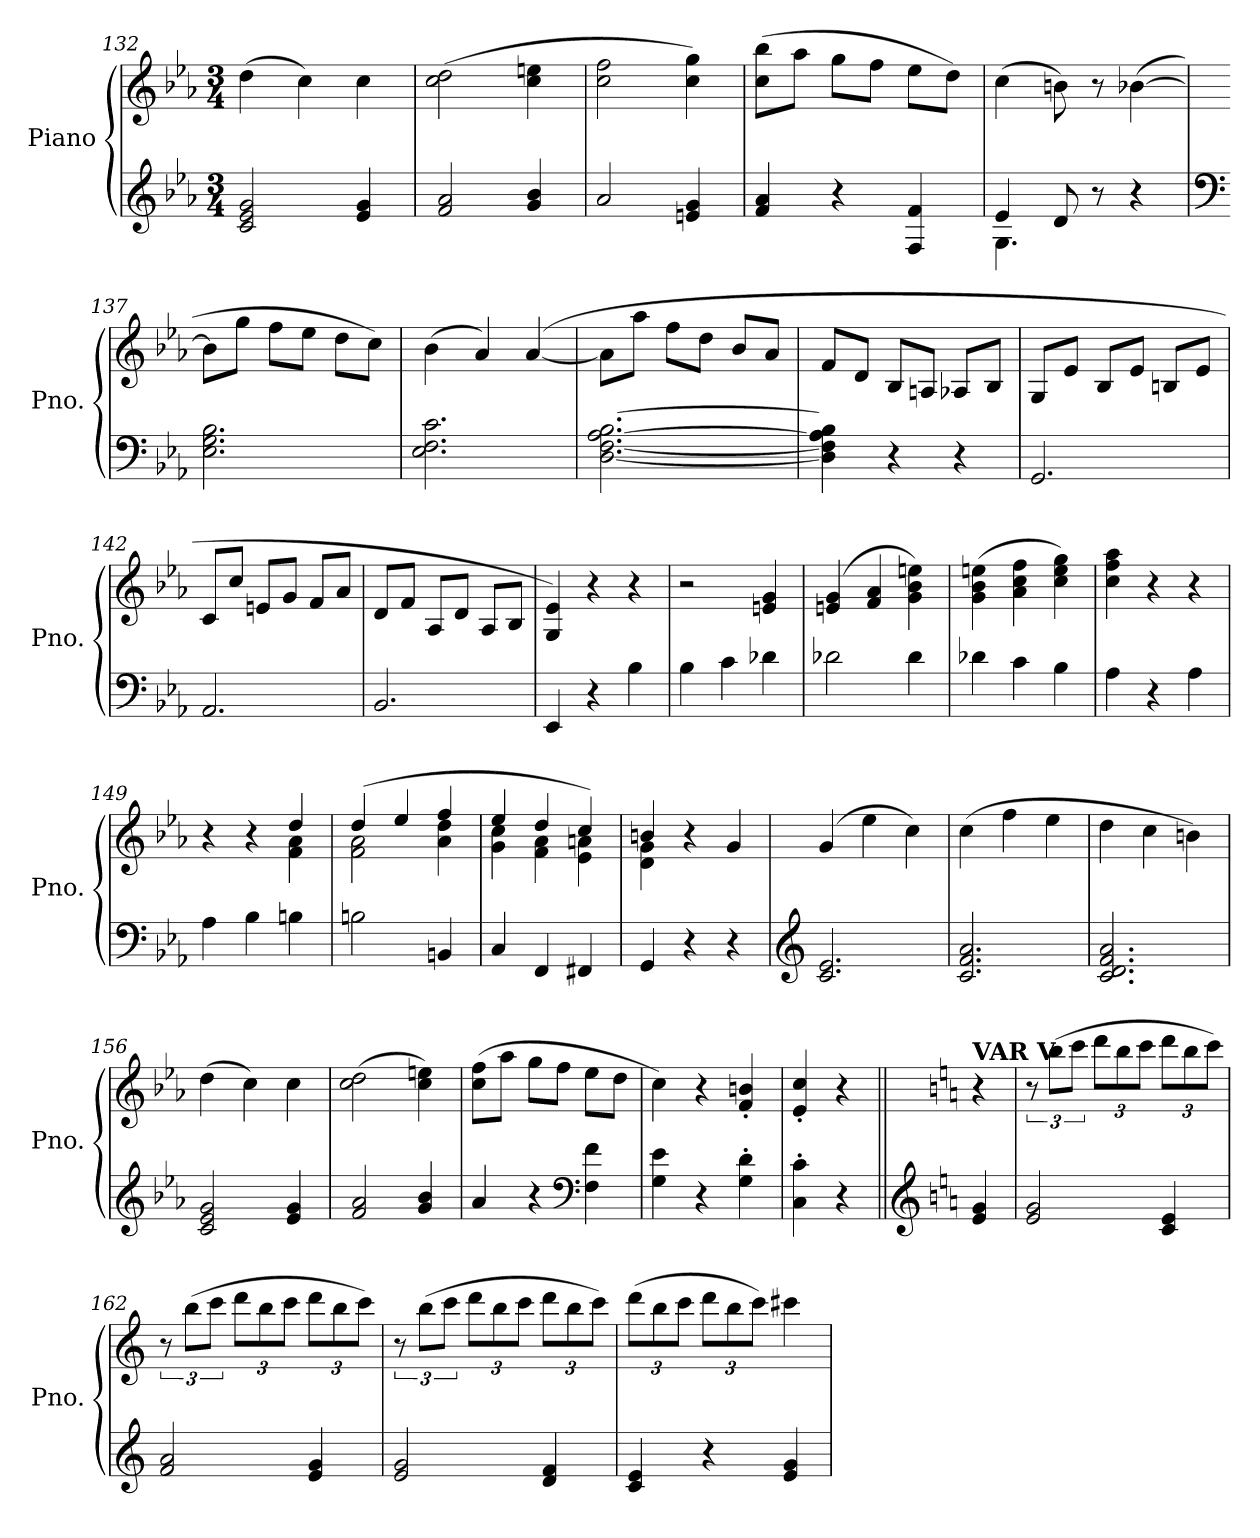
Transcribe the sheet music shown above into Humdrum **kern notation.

**kern	**kern
*part1	*part1
*staff2	*staff1
*I"Piano	*
*I'Pno.	*
*clefG2	*clefG2
*k[b-e-a-]	*k[b-e-a-]
*M3/4	*M3/4
=132	=132
2c/ 2e-/ 2g/	(>4dd\
.	4cc\)
4e-/ 4g/	4cc\
=133	=133
2f/ 2a-/	(>2cc\ 2dd\
4g/ 4b-/	4cc\ 4een\
=134	=134
2a-/	2cc\ 2ff\
4en/ 4g/	4cc\ 4gg\)
=135	=135
4f/ 4a-/	(>8cc\ 8bb-\L
.	8aa-\J
4r	8gg\L
.	8ff\J
4F/ 4f/	8ee-\L
.	8dd\J)
=136	=136
*^	*
4e-/	4.G\	(>4cc\
8d/	.	8bn\)
8r	4.ryy	8r
4r	.	(>[4b-X\
*v	*v	*
=137	=137
*clefF4	*
2.E-\ 2.G\ 2.B-\	8b-\L]
.	8gg\J
.	8ff\L
.	8ee-\J
.	8dd\L
.	8cc\J)
=138	=138
2.E-\ 2.F\ 2.c\	(>4b-\
.	4a-/)
.	(>[4a-/
!!LO:LB:g=z
=139	=139
[2.D\ [2.F\ [2.A-\ [2.B-\	8a-\L]
.	8aa-\J
.	8ff\L
.	8dd\J
.	8b-/L
.	8a-/J
=140	=140
4D\] 4F\] 4A-\] 4B-\]	8f/L
.	8d/J
4r	8B-/L
.	8An/J
4r	8A-X/L
.	8B-/J
=141	=141
2.GG/	8G/L
.	8e-/J
.	8B-/L
.	8e-/J
.	8Bn/L
.	8e-/J
=142	=142
2.AA-/	8c/L
.	8cc/J
.	8en/L
.	8g/J
.	8f/L
.	8a-/J
=143	=143
2.BB-/	8d/L
.	8f/J
.	8A-/L
.	8d/J
.	8A-/L
.	8B-/J
=144	=144
4EE-/	4G/ 4e-/)
4r	4r
4B-\	4r
=145	=145
4B-\	2r
4c\	.
4d-X\	4en/ 4g/
!!LO:LB:g=z
=146	=146
2d-X\	(>4en/ 4g/
.	4f/ 4a-/
4d-\	4g\ 4b-\ 4een\)
=147	=147
4d-X\	(>4g\ 4b-\ 4een\
4c\	4a-\ 4cc\ 4ff\
4B-\	4cc\ 4ee\ 4gg\)
=148	=148
4A-\	4cc\ 4ff\ 4aa-\
4r	4r
4A-\	4r
=149	=149
*	*^
4A-\	4r	2ryy
4B-\	4r	.
4Bn\	4dd/	4f\ 4a-\
=150	=150	=150
2Bn\	(>4dd/	2f\ 2a-\
.	4ee-/	.
4BBn/	4ff/	4a-\ 4dd\
=151	=151	=151
4C/	4ee-/	4g\ 4cc\
4FF/	4dd/	4f\ 4a-\
4FF#X/	4cc/)	4e-\ 4an\
=152	=152	=152
4GG/	4bn/	4d\ 4g\
4r	4r	2ryy
4r	4g/	.
*	*v	*v
=153	=153
*clefG2	*
2.c/ 2.e-/	(>4g/
.	4ee-\
.	4cc\)
=154	=154
2.c/ 2.f/ 2.a-/	(>4cc\
.	4ff\
.	4ee-\
=155	=155
2.c/ 2.d/ 2.f/ 2.a-/	4dd\
.	4cc\
.	4bn\)
=156	=156
2c/ 2e-/ 2g/	(>4dd\
.	4cc\)
4e-/ 4g/	4cc\
!!LO:LB:g=z
=157	=157
2f/ 2a-/	(>2cc\ 2dd\
4g/ 4b-/	4cc\ 4een\)
=158	=158
4a-/	(>8cc\ 8ff\L
.	8aa-\J
4r	8gg\L
.	8ff\J
*clefF4	*
4F\ 4f\	8ee-\L
.	8dd\J
=159	=159
4G\ 4e-\	4cc\)
4r	4r
4G\' 4d\'	4f/' 4bn/'
=160	=160
4C\' 4c\'	4e-/' 4cc/'
4r	4r
=160X5||	=160X5||
*clefG2	*
*k[]	*k[]
!	!LO:TX:a:B:t=VAR V
4e/ 4g/	4r
=161	=161
2e/ 2g/	12r
.	(>12bb\L
.	12ccc\J
*	*Xbrackettup
.	12ddd\L
.	12bb\
.	12ccc\J
4c/ 4e/	12ddd\L
.	12bb\
.	12ccc\J)
=162	=162
*	*brackettup
2f/ 2a/	12r
.	(>12bb\L
.	12ccc\J
*	*Xbrackettup
.	12ddd\L
.	12bb\
.	12ccc\J
4e/ 4g/	12ddd\L
.	12bb\
.	12ccc\J)
!!LO:LB:g=z
=163	=163
*	*brackettup
2e/ 2g/	12r
.	(>12bb\L
.	12ccc\J
*	*Xbrackettup
.	12ddd\L
.	12bb\
.	12ccc\J
4d/ 4f/	12ddd\L
.	12bb\
.	12ccc\J)
=164	=164
4c/ 4e/	(>12ddd\L
.	12bb\
.	12ccc\J
4r	12ddd\L
.	12bb\
.	12ccc\J)
4e/ 4g/	4ccc#X\
=	=
*-	*-
